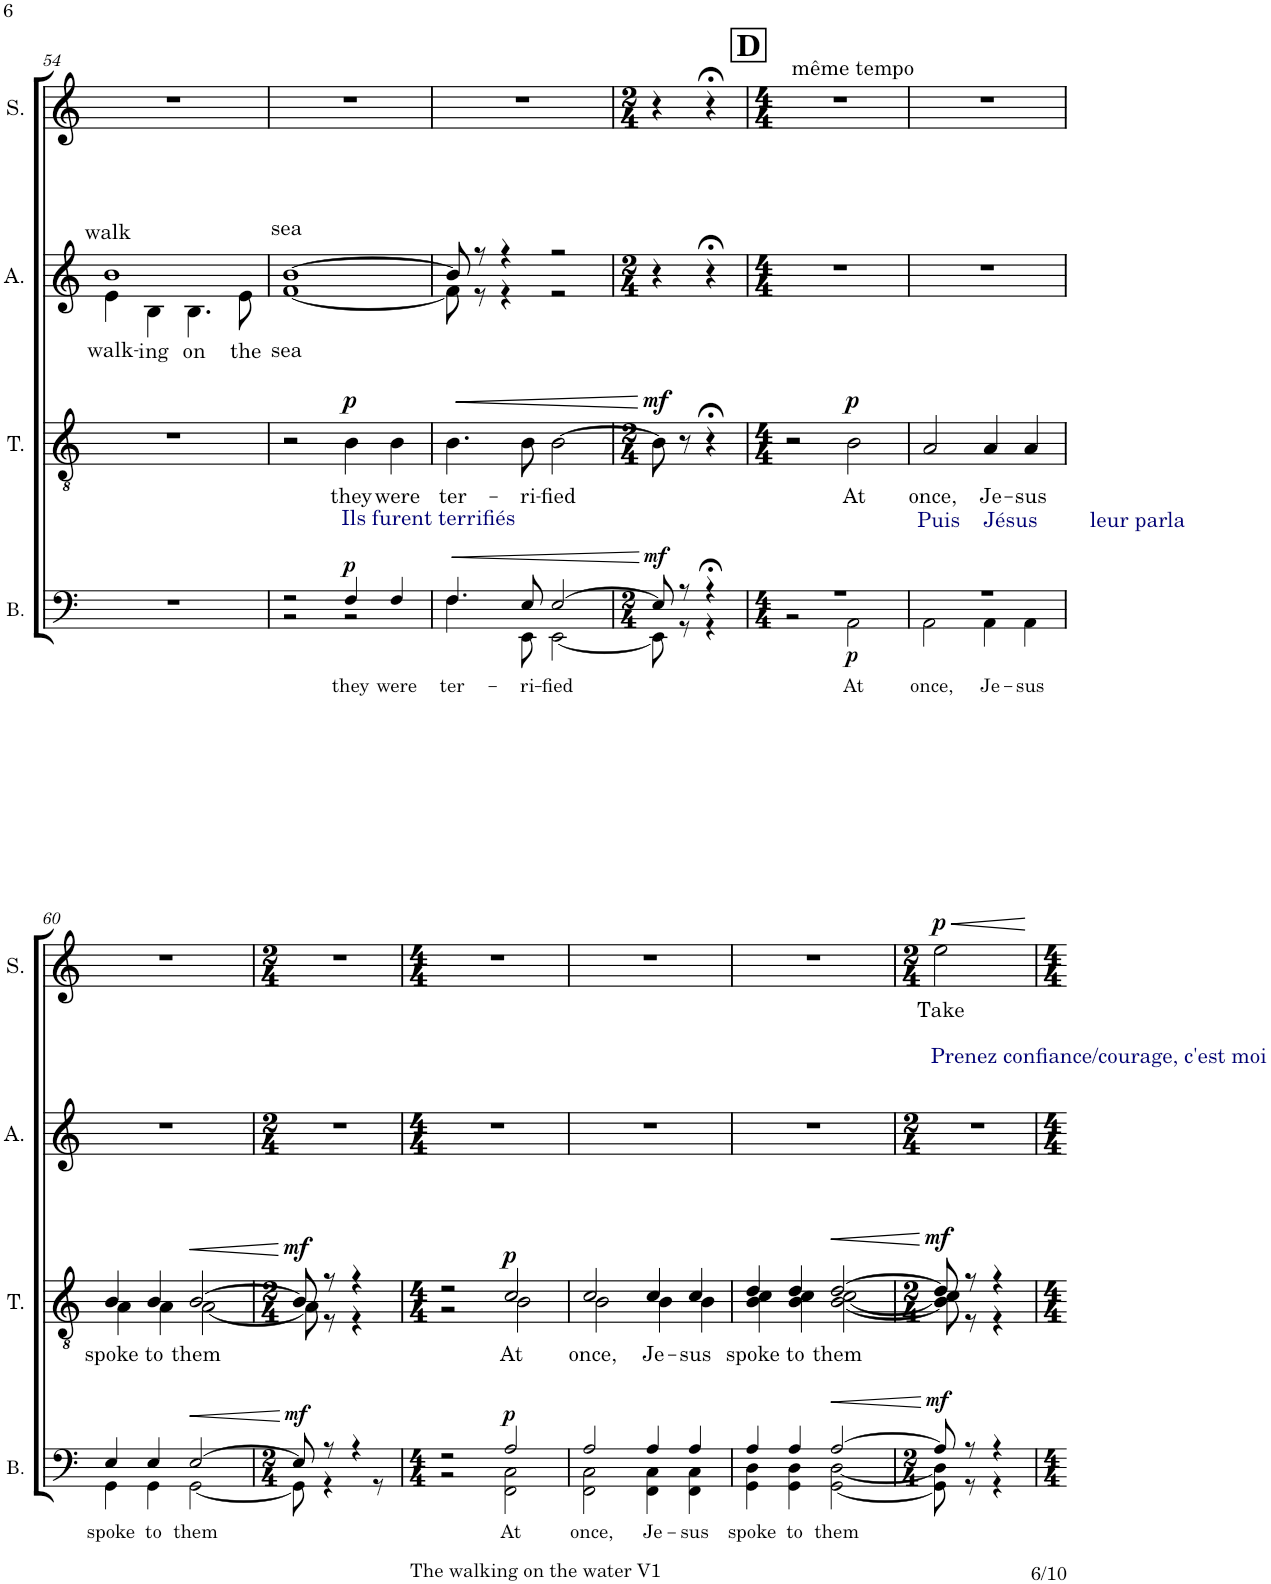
**kern	**text	**dynam	**kern	**text	**dynam	**kern	**text	**kern	**text	**dynam
*part4	*part4	*part4	*part3	*part3	*part3	*part2	*part2	*part1	*part1	*part1
*staff4	*staff4	*staff4	*staff3	*staff3	*staff3	*staff2	*staff2	*staff1	*staff1	*staff1
*I"Basse	*	*	*I"Ténor	*	*	*I"Alto	*	*I"Soprano	*	*
*I'B.	*	*	*I'T.	*	*	*I'A.	*	*I'S.	*	*
!!LO:PB:g=z
*clefF4	*	*	*clefGv2	*	*	*clefG2	*	*clefG2	*	*
*k[]	*	*	*k[]	*	*	*k[]	*	*k[]	*	*
*M4/4	*	*	*M4/4	*	*	*M4/4	*	*M4/4	*	*
=54	=54	=54	=54	=54	=54	=54	=54	=54	=54	=54
!	!	!	!	!	!	!	!LO:LY:a	!	!	!
*	*	*	*	*	*	*^	*	*	*	*
!	!	!	!	!	!	!	!	!LO:LY:b	!	!	!
1r	.	.	1r	.	.	1b	4e\	walk-	1r	.	.
!	!	!	!	!	!	!	!	!LO:LY:b	!	!	!
.	.	.	.	.	.	.	4B\	-ing	.	.	.
!	!	!	!	!	!	!	!	!LO:LY:b	!	!	!
.	.	.	.	.	.	.	4.B\	on	.	.	.
!	!	!	!	!	!	!	!	!LO:LY:b	!	!	!
.	.	.	.	.	.	.	8e\	the	.	.	.
=55	=55	=55	=55	=55	=55	=55	=55	=55	=55	=55	=55
*^	*	*	*	*	*	*	*	*	*	*	*
!	!	!	!	!	!	!	!	!	!LO:LY:a	!	!	!
!	!	!	!	!	!	!	!	!	!LO:LY:b	!	!	!
2r	2r	.	.	2r	.	.	[1b	[1f	sea	1r	.	.
!	!	!	!	!LO:TX:b:color=#00007F:t=Ils furent terrifiés	!	!	!	!	!	!	!	!
!	!	!LO:LY:b	!LO:DY:a	!	!LO:LY:b	!LO:DY:a	!	!	!	!	!	!
4F/	2r	they	p	4B\	they	p	.	.	.	.	.	.
!	!	!LO:LY:b	!	!	!LO:LY:b	!	!	!	!	!	!	!
4F/	.	were	.	4B\	were	.	.	.	.	.	.	.
=56	=56	=56	=56	=56	=56	=56	=56	=56	=56	=56	=56	=56
!	!	!LO:LY:b	!LO:HP:b	!	!LO:LY:b	!LO:HP:b	!	!	!	!	!	!
4.F/	4.F\	ter-	<	4.B\	ter-	<	8b/]	8f\]	.	1r	.	.
.	.	.	.	.	.	.	8r	8r	.	.	.	.
.	.	.	.	.	.	.	4r	4r	.	.	.	.
!	!	!LO:LY:b	!	!	!LO:LY:b	!	!	!	!	!	!	!
8E/	8EE\	-ri-	.	8B\	-ri-	.	.	.	.	.	.	.
!	!	!LO:LY:b	!	!	!LO:LY:b	!	!	!	!	!	!	!
[2E/	[2EE\	-fied	.	[2B\	-fied	.	2r	2r	.	.	.	.
*	*	*	*	*	*	*	*v	*v	*	*	*	*
=57	=57	=57	=57	=57	=57	=57	=57	=57	=57	=57	=57
*M2/4	*	*	*	*M2/4	*	*	*M2/4	*	*M2/4	*	*
*	*	*	*	*	*	*	*^	*	*	*	*
!	!	!	!LO:DY:a	!	!	!LO:DY:a	!	!	!	!	!	!
*	*	*	*	*	*	*	*v	*v	*	*	*	*
8E/]	8EE\]	.	mf	8B\]	.	mf	4r	.	4r	.	.
8r	8r	.	.	8r	.	.	.	.	.	.	.
4r;<	4r	.	.	4r;<	.	.	4r;<	.	4r;<	.	.
!!LO:REH:place=s1:a:B:cj:fs=14:t=D
=58	=58	=58	=58	=58	=58	=58	=58	=58	=58	=58	=58
*M4/4	*	*	*	*M4/4	*	*	*M4/4	*	*M4/4	*	*
!	!	!	!	!	!	!	!	!	!LO:TX:a:t=même tempo	!	!
1r	2r	.	.	2r	.	.	1r	.	1r	.	.
!	!	!LO:LY:b	!LO:DY:b	!	!LO:LY:b	!LO:DY:a	!	!	!	!	!
.	2AA\	At	p	2B\	At	p	.	.	.	.	.
=59	=59	=59	=59	=59	=59	=59	=59	=59	=59	=59	=59
!	!	!	!	!LO:TX:b:color=#00007F:t=Puis    Jésus         leur parla	!	!	!	!	!	!	!
!	!	!LO:LY:b	!	!	!LO:LY:b	!	!	!	!	!	!
1r	2AA\	once,	.	2A/	once,	.	1r	.	1r	.	.
!	!	!LO:LY:b	!	!	!LO:LY:b	!	!	!	!	!	!
.	4AA\	Je-	.	4A/	Je-	.	.	.	.	.	.
!	!	!LO:LY:b	!	!	!LO:LY:b	!	!	!	!	!	!
.	4AA\	-sus	.	4A/	-sus	.	.	.	.	.	.
!!LO:LB:g=z
=60	=60	=60	=60	=60	=60	=60	=60	=60	=60	=60	=60
!	!	!LO:LY:b	!	!	!LO:LY:b	!	!	!	!	!	!
*	*	*	*	*^	*	*	*	*	*	*	*
4E/	4GG\	spoke	.	4B/	4A\	spoke	.	1r	.	1r	.	.
!	!	!LO:LY:b	!	!	!	!LO:LY:b	!	!	!	!	!	!
4E/	4GG\	to	.	4B/	4A\	to	.	.	.	.	.	.
!	!	!LO:LY:b	!LO:HP:b	!	!	!LO:LY:b	!LO:HP:b	!	!	!	!	!
[2E/	[2GG\	them	<	[2B/	[2A\	them	<	.	.	.	.	.
*v	*v	*	*	*	*	*	*	*	*	*	*	*
*	*	*	*v	*v	*	*	*	*	*	*	*
.	.	[	.	.	[	.	.	.	.	.
=61	=61	=61	=61	=61	=61	=61	=61	=61	=61	=61
*M2/4	*	*	*M2/4	*	*	*M2/4	*	*M2/4	*	*
*^	*	*	*^	*	*	*	*	*	*	*
!	!	!	!LO:DY:a	!	!	!	!LO:DY:a	!	!	!	!	!
8E/]	8GG\]	.	mf	8B/]	8A\]	.	mf	2r	.	2r	.	.
8r	4r	.	.	8r	8r	.	.	.	.	.	.	.
4r	.	.	.	4r	4r	.	.	.	.	.	.	.
.	8r	.	.	.	.	.	.	.	.	.	.	.
=62	=62	=62	=62	=62	=62	=62	=62	=62	=62	=62	=62	=62
*M4/4	*	*	*	*M4/4	*	*	*	*M4/4	*	*M4/4	*	*
2r	2r	.	.	2r	2r	.	.	1r	.	1r	.	.
!	!	!LO:LY:b	!LO:DY:a	!	!	!LO:LY:b	!LO:DY:a	!	!	!	!	!
2A/	2FF\ 2C\	At	p	2c/	2B\	At	p	.	.	.	.	.
=63	=63	=63	=63	=63	=63	=63	=63	=63	=63	=63	=63	=63
!	!	!LO:LY:b	!	!	!	!LO:LY:b	!	!	!	!	!	!
2A/	2FF\ 2C\	once,	.	2c/	2B\	once,	.	1r	.	1r	.	.
!	!	!LO:LY:b	!	!	!	!LO:LY:b	!	!	!	!	!	!
4A/	4FF\ 4C\	Je-	.	4c/	4B\	Je-	.	.	.	.	.	.
!	!	!LO:LY:b	!	!	!	!LO:LY:b	!	!	!	!	!	!
4A/	4FF\ 4C\	-sus	.	4c/	4B\	-sus	.	.	.	.	.	.
=64	=64	=64	=64	=64	=64	=64	=64	=64	=64	=64	=64	=64
!	!	!LO:LY:b	!	!	!	!LO:LY:b	!	!	!	!	!	!
4A/	4GG\ 4D\	spoke	.	4d/	4B\ 4c\	spoke	.	1r	.	1r	.	.
!	!	!LO:LY:b	!	!	!	!LO:LY:b	!	!	!	!	!	!
4A/	4GG\ 4D\	to	.	4d/	4B\ 4c\	to	.	.	.	.	.	.
!	!	!LO:LY:b	!	!	!	!LO:LY:b	!	!	!	!	!	!
[2A/	[2GG\ [2D\	them	.	[2d/	[2B\ [2c\	them	.	.	.	.	.	.
*v	*v	*	*	*	*	*	*	*	*	*	*	*
*	*	*	*v	*v	*	*	*	*	*	*	*
.	.	[	.	.	[	.	.	.	.	.
=65	=65	=65	=65	=65	=65	=65	=65	=65	=65	=65
*M2/4	*	*	*M2/4	*	*	*M2/4	*	*M2/4	*	*
*^	*	*	*^	*	*	*	*	*	*	*
!	!	!	!	!	!	!	!	!	!	!LO:TX:b:color=#00007F:t=Prenez confiance/courage, c'est moi	!	!
!	!	!	!LO:DY:a	!	!	!	!LO:DY:a	!	!	!	!LO:LY:b	!LO:DY:a
8A/]	8GG\] 8D\]	.	mf	8d/]	8B\] 8c\]	.	mf	2r	.	2ee\	Take	p
8r	8r	.	.	8r	8r	.	.	.	.	.	.	.
4r	4r	.	.	4r	4r	.	.	.	.	.	.	.
*v	*v	*	*	*	*	*	*	*	*	*	*	*
*	*	*	*v	*v	*	*	*	*	*	*	*
=	=	=	=	=	=	=	=	=	=	=
*-	*-	*-	*-	*-	*-	*-	*-	*-	*-	*-
